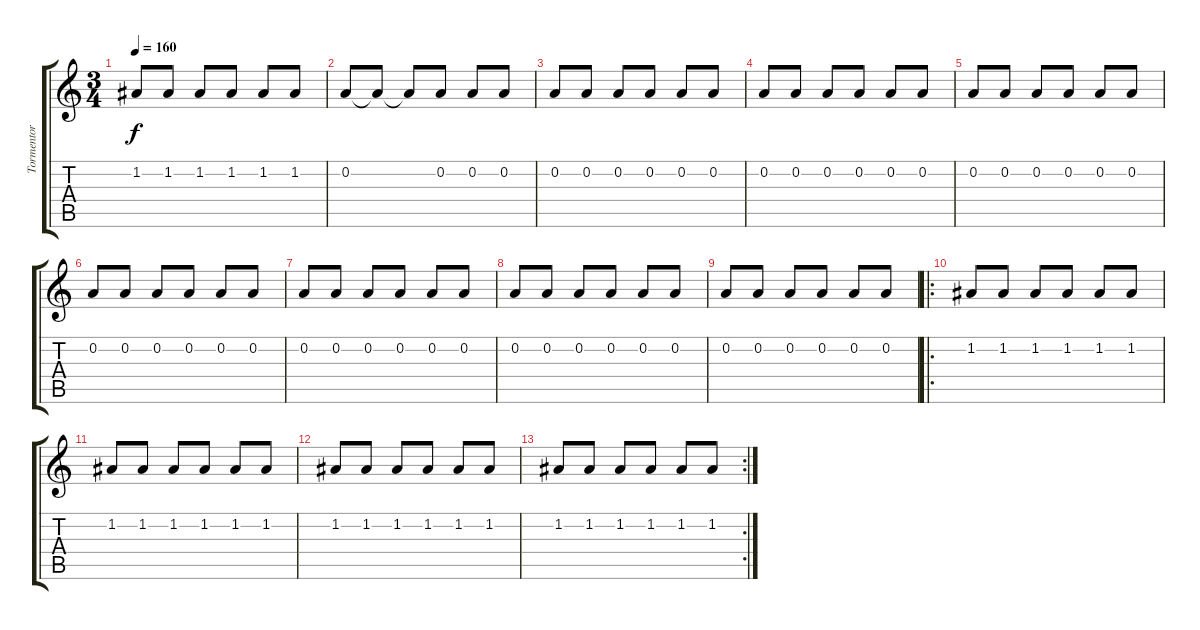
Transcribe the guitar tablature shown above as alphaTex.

\track ("Tormentor" "Tormentor") {instrument distortionguitar}
\staff {score tabs}
\tuning (D4 A3 F3 C3 G2 D2) {hide}
\ts (3 4)
\tempo 160
\clef g2
\ks c
1.2.8{dy f} 1.2.8 1.2.8 1.2.8 1.2.8 1.2.8 |
0.2.8 0.2{t}.8 0.2{t}.8 0.2.8 0.2.8 0.2.8 |
0.2.8 0.2.8 0.2.8 0.2.8 0.2.8 0.2.8 |
0.2.8 0.2.8 0.2.8 0.2.8 0.2.8 0.2.8 |
0.2.8 0.2.8 0.2.8 0.2.8 0.2.8 0.2.8 |
0.2.8 0.2.8 0.2.8 0.2.8 0.2.8 0.2.8 |
0.2.8 0.2.8 0.2.8 0.2.8 0.2.8 0.2.8 |
0.2.8 0.2.8 0.2.8 0.2.8 0.2.8 0.2.8 |
0.2.8 0.2.8 0.2.8 0.2.8 0.2.8 0.2.8 |
\ro
1.2.8 1.2.8 1.2.8 1.2.8 1.2.8 1.2.8 |
1.2.8 1.2.8 1.2.8 1.2.8 1.2.8 1.2.8 |
1.2.8 1.2.8 1.2.8 1.2.8 1.2.8 1.2.8 |
\rc 2
1.2.8 1.2.8 1.2.8 1.2.8 1.2.8 1.2.8
